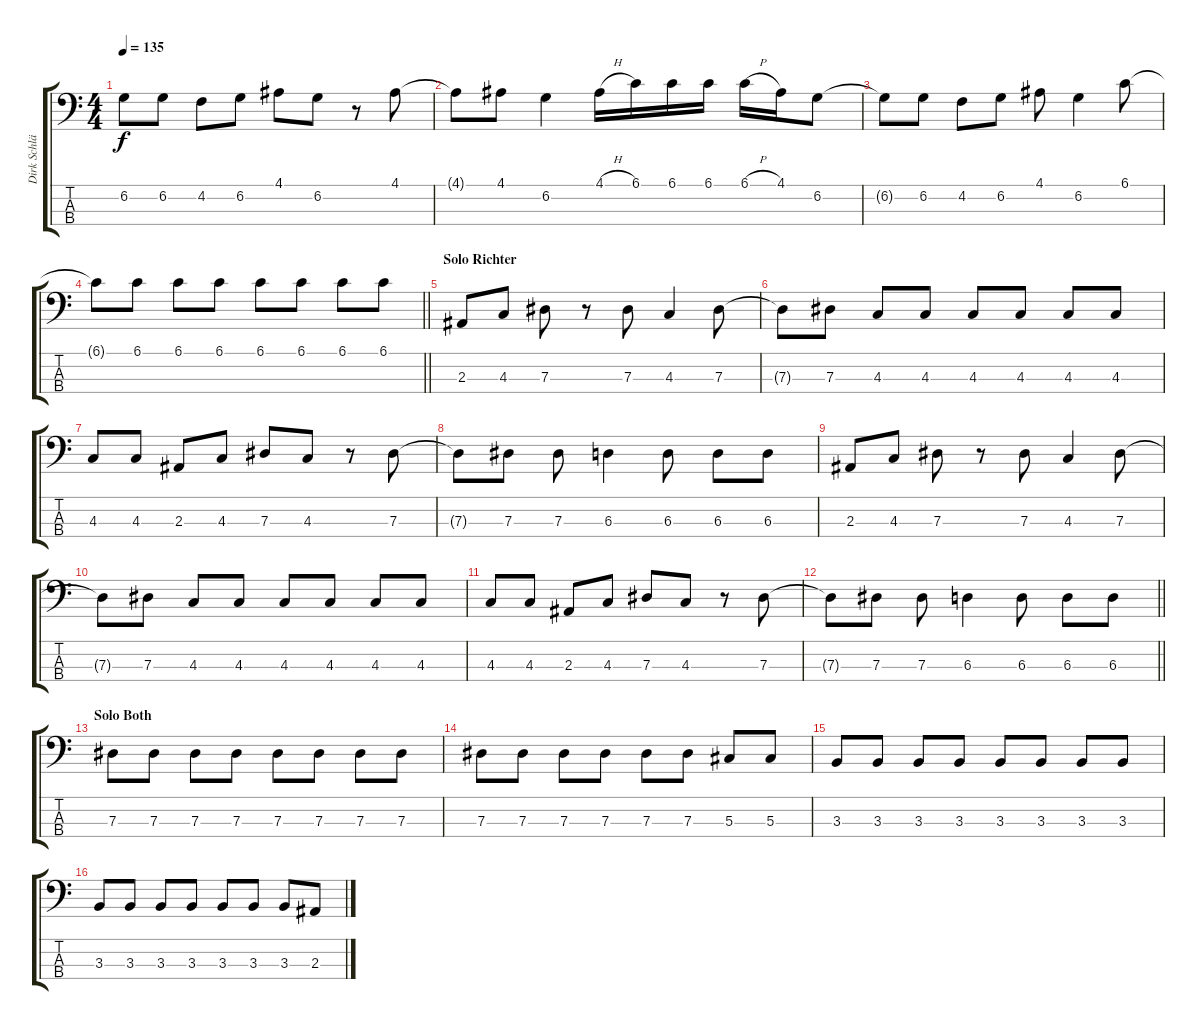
\track ("Dirk Schlächter" "Dirk Schlä") {instrument electricbasspick}
\staff {score tabs}
\tuning (Gb2 Db2 Ab1 Eb1) {hide}
\ts (4 4)
\tempo 135
\clef f4
\ks c
6.2.8{dy f} 6.2.8 4.2.8 6.2.8 4.1.8 6.2.8 r.8 4.1.8 |
4.1{t}.8 4.1.8 6.2.4 4.1{h}.16 6.1.16 6.1.16 6.1.16 6.1{h}.16 4.1.16 6.2.8 |
6.2{t}.8 6.2.8 4.2.8 6.2.8 4.1.8 6.2.4 6.1.8 |
\barLineRight lightlight
6.1{t}.8 6.1.8 6.1.8 6.1.8 6.1.8 6.1.8 6.1.8 6.1.8 |
\section ("" "Solo Richter")
2.3.8 4.3.8 7.3.8 r.8 7.3.8 4.3.4 7.3.8 |
7.3{t}.8 7.3.8 4.3.8 4.3.8 4.3.8 4.3.8 4.3.8 4.3.8 |
4.3.8 4.3.8 2.3.8 4.3.8 7.3.8 4.3.8 r.8 7.3.8 |
7.3{t}.8 7.3.8 7.3.8 6.3.4 6.3.8 6.3.8 6.3.8 |
2.3.8 4.3.8 7.3.8 r.8 7.3.8 4.3.4 7.3.8 |
7.3{t}.8 7.3.8 4.3.8 4.3.8 4.3.8 4.3.8 4.3.8 4.3.8 |
4.3.8 4.3.8 2.3.8 4.3.8 7.3.8 4.3.8 r.8 7.3.8 |
\barLineRight lightlight
7.3{t}.8 7.3.8 7.3.8 6.3.4 6.3.8 6.3.8 6.3.8 |
\section ("" "Solo Both")
7.3.8 7.3.8 7.3.8 7.3.8 7.3.8 7.3.8 7.3.8 7.3.8 |
7.3.8 7.3.8 7.3.8 7.3.8 7.3.8 7.3.8 5.3.8 5.3.8 |
3.3.8 3.3.8 3.3.8 3.3.8 3.3.8 3.3.8 3.3.8 3.3.8 |
3.3.8 3.3.8 3.3.8 3.3.8 3.3.8 3.3.8 3.3.8 2.3.8
